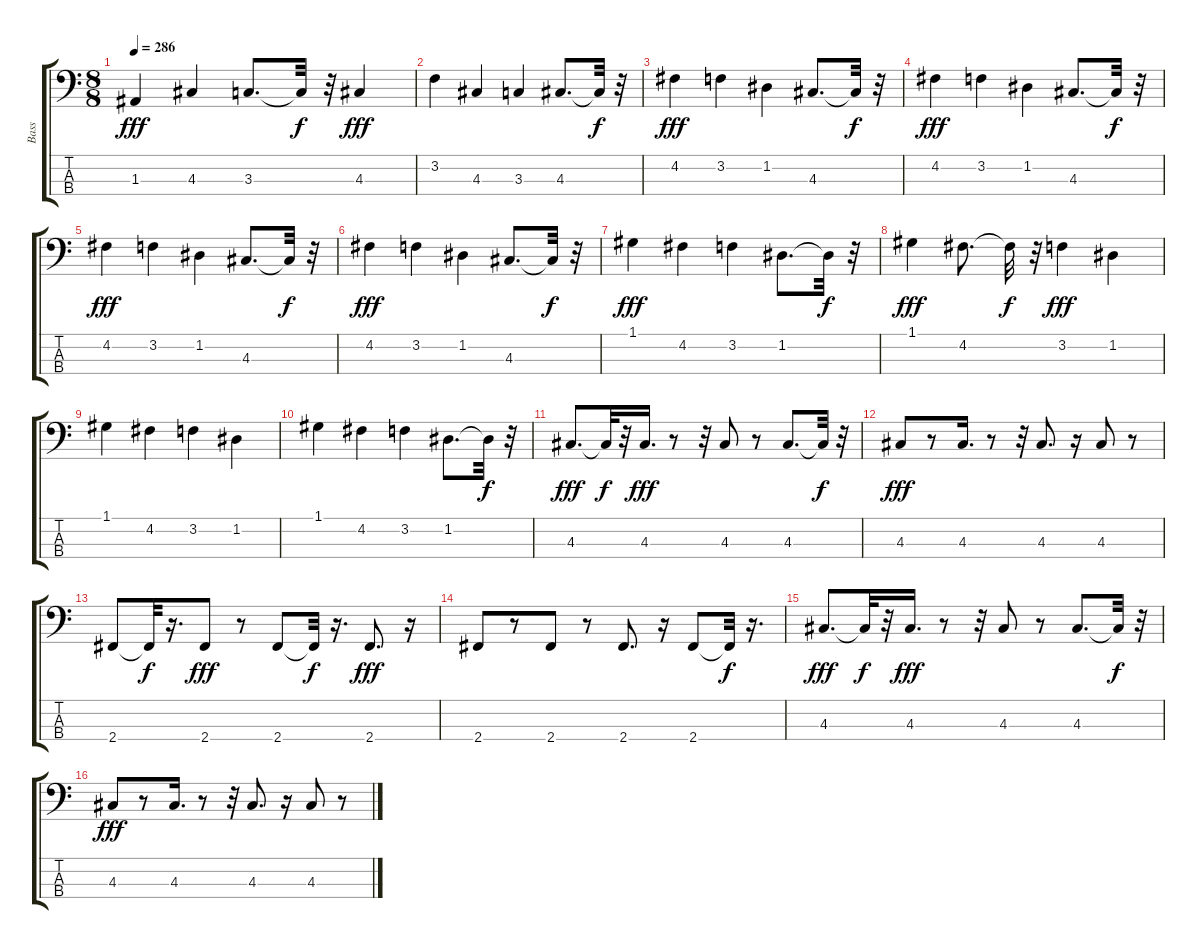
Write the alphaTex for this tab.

\track ("Bass" "Bass") {instrument electricbassfinger}
\staff {score tabs}
\tuning (G2 D2 A1 E1) {hide}
\ts (8 8)
\tempo 286
\clef f4
\ks c
1.3.4{dy fff} 4.3.4 3.3.8{d} 3.3{t}.32{dy f} r.32 4.3.4{dy fff} |
3.2.4 4.3.4 3.3.4 4.3.8{d} 4.3{t}.32{dy f} r.32 |
4.2.4{dy fff} 3.2.4 1.2.4 4.3.8{d} 4.3{t}.32{dy f} r.32 |
4.2.4{dy fff} 3.2.4 1.2.4 4.3.8{d} 4.3{t}.32{dy f} r.32 |
4.2.4{dy fff} 3.2.4 1.2.4 4.3.8{d} 4.3{t}.32{dy f} r.32 |
4.2.4{dy fff} 3.2.4 1.2.4 4.3.8{d} 4.3{t}.32{dy f} r.32 |
1.1.4{dy fff} 4.2.4 3.2.4 1.2.8{d} 1.2{t}.32{dy f} r.32 |
1.1.4{dy fff} 4.2.8{d} 4.2{t}.32{dy f} r.32 3.2.4{dy fff} 1.2.4 |
1.1.4 4.2.4 3.2.4 1.2.4 |
1.1.4 4.2.4 3.2.4 1.2.8{d} 1.2{t}.32{dy f} r.32 |
4.3.8{d dy fff} 4.3{t}.32{dy f} r.32 4.3.16{d dy fff} r.8 r.32 4.3.8 r.8 4.3.8{d} 4.3{t}.32{dy f} r.32 |
4.3.8{dy fff} r.8 4.3.16{d} r.8 r.32 4.3.8{d} r.16 4.3.8 r.8 |
2.4.8 2.4{t}.32{dy f} r.16{d} 2.4.8{dy fff} r.8 2.4.8 2.4{t}.32{dy f} r.16{d} 2.4.8{d dy fff} r.16 |
2.4.8 r.8 2.4.8 r.8 2.4.8{d} r.16 2.4.8 2.4{t}.32{dy f} r.16{d} |
4.3.8{d dy fff} 4.3{t}.32{dy f} r.32 4.3.16{d dy fff} r.8 r.32 4.3.8 r.8 4.3.8{d} 4.3{t}.32{dy f} r.32 |
4.3.8{dy fff} r.8 4.3.16{d} r.8 r.32 4.3.8{d} r.16 4.3.8 r.8
